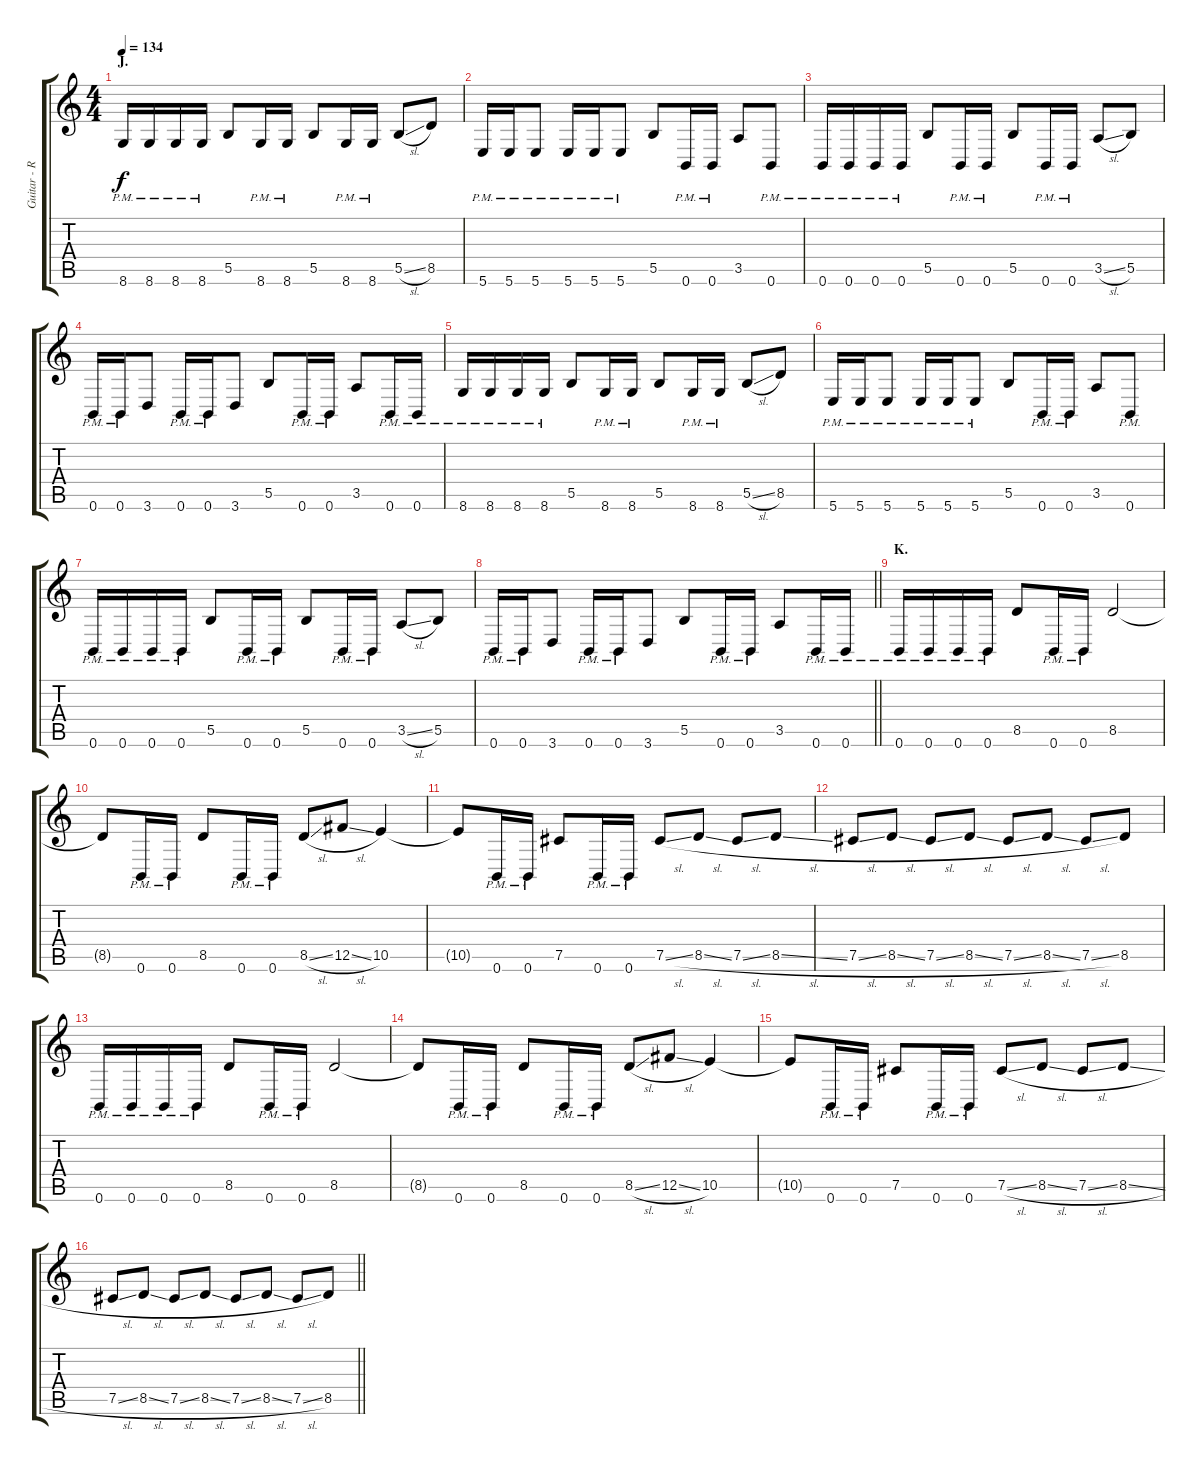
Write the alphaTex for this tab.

\track ("Guitar - Right" "Guitar - R") {instrument distortionguitar}
\staff {score tabs}
\tuning (Db4 Ab3 E3 B2 Gb2 B1) {hide}
\ts (4 4)
\section ("" "J.")
\tempo 134
\clef g2
\ks c
8.6{pm}.16{dy f} 8.6{pm}.16 8.6{pm}.16 8.6{pm}.16 5.5.8 8.6{pm}.16 8.6{pm}.16 5.5.8 8.6{pm}.16 8.6{pm}.16 5.5{sl}.8 8.5.8 |
5.6{pm}.16 5.6{pm}.16 5.6{pm}.8 5.6{pm}.16 5.6{pm}.16 5.6{pm}.8 5.5.8 0.6{pm}.16 0.6{pm}.16 3.5.8 0.6{pm}.8 |
0.6{pm}.16 0.6{pm}.16 0.6{pm}.16 0.6{pm}.16 5.5.8 0.6{pm}.16 0.6{pm}.16 5.5.8 0.6{pm}.16 0.6{pm}.16 3.5{sl}.8 5.5.8 |
0.6{pm}.16 0.6{pm}.16 3.6.8 0.6{pm}.16 0.6{pm}.16 3.6.8 5.5.8 0.6{pm}.16 0.6{pm}.16 3.5.8 0.6{pm}.16 0.6{pm}.16 |
8.6{pm}.16 8.6{pm}.16 8.6{pm}.16 8.6{pm}.16 5.5.8 8.6{pm}.16 8.6{pm}.16 5.5.8 8.6{pm}.16 8.6{pm}.16 5.5{sl}.8 8.5.8 |
5.6{pm}.16 5.6{pm}.16 5.6{pm}.8 5.6{pm}.16 5.6{pm}.16 5.6{pm}.8 5.5.8 0.6{pm}.16 0.6{pm}.16 3.5.8 0.6{pm}.8 |
0.6{pm}.16 0.6{pm}.16 0.6{pm}.16 0.6{pm}.16 5.5.8 0.6{pm}.16 0.6{pm}.16 5.5.8 0.6{pm}.16 0.6{pm}.16 3.5{sl}.8 5.5.8 |
\barLineRight lightlight
0.6{pm}.16 0.6{pm}.16 3.6.8 0.6{pm}.16 0.6{pm}.16 3.6.8 5.5.8 0.6{pm}.16 0.6{pm}.16 3.5.8 0.6{pm}.16 0.6{pm}.16 |
\section ("" "K.")
0.6{pm}.16 0.6{pm}.16 0.6{pm}.16 0.6{pm}.16 8.5.8 0.6{pm}.16 0.6{pm}.16 8.5.2 |
8.5{t}.8 0.6{pm}.16 0.6{pm}.16 8.5.8 0.6{pm}.16 0.6{pm}.16 8.5{sl}.8 12.5{sl}.8 10.5.4 |
10.5{t}.8 0.6{pm}.16 0.6{pm}.16 7.5.8 0.6{pm}.16 0.6{pm}.16 7.5{sl}.8 8.5{sl}.8 7.5{sl}.8 8.5{sl}.8 |
7.5{sl}.8 8.5{sl}.8 7.5{sl}.8 8.5{sl}.8 7.5{sl}.8 8.5{sl}.8 7.5{sl}.8 8.5.8 |
0.6{pm}.16 0.6{pm}.16 0.6{pm}.16 0.6{pm}.16 8.5.8 0.6{pm}.16 0.6{pm}.16 8.5.2 |
8.5{t}.8 0.6{pm}.16 0.6{pm}.16 8.5.8 0.6{pm}.16 0.6{pm}.16 8.5{sl}.8 12.5{sl}.8 10.5.4 |
10.5{t}.8 0.6{pm}.16 0.6{pm}.16 7.5.8 0.6{pm}.16 0.6{pm}.16 7.5{sl}.8 8.5{sl}.8 7.5{sl}.8 8.5{sl}.8 |
\barLineRight lightlight
7.5{sl}.8 8.5{sl}.8 7.5{sl}.8 8.5{sl}.8 7.5{sl}.8 8.5{sl}.8 7.5{sl}.8 8.5.8
